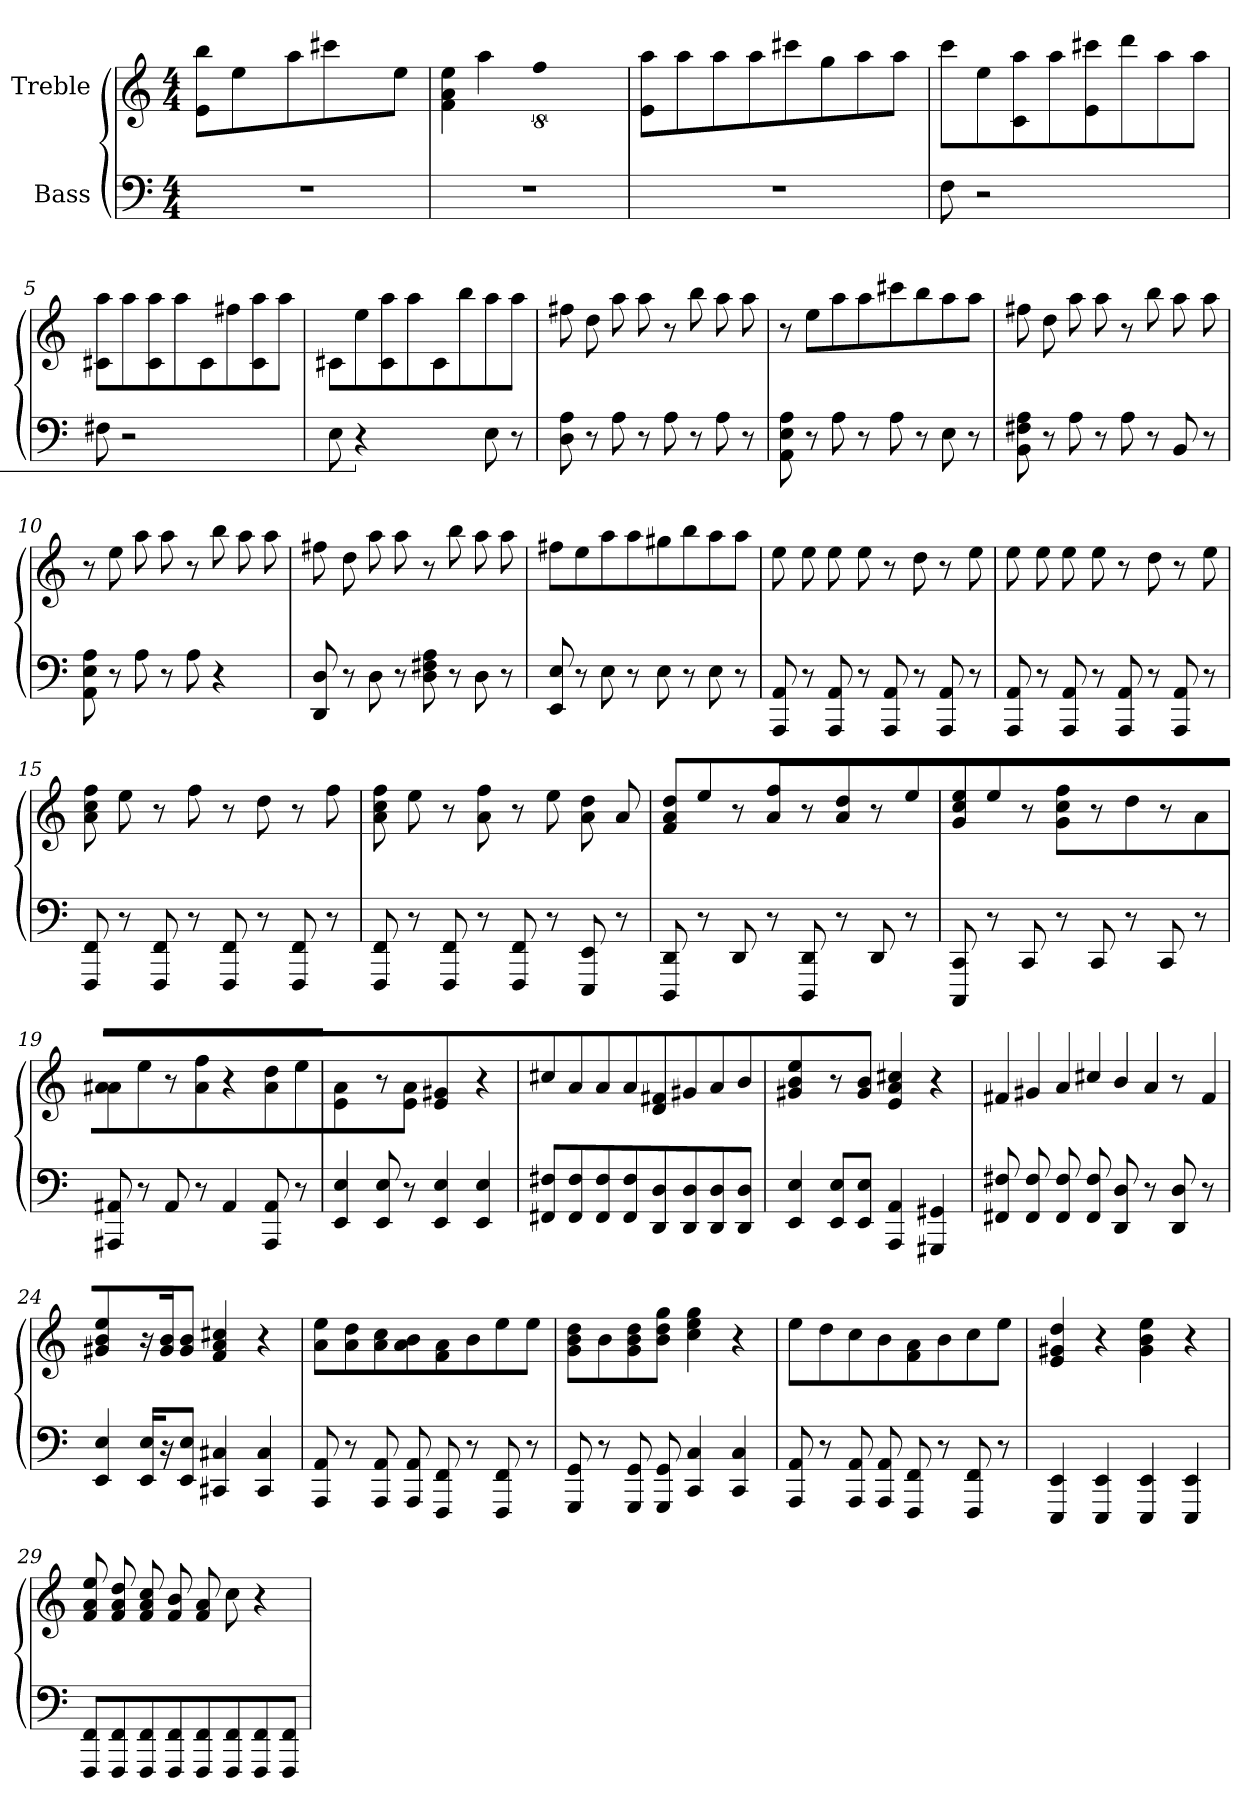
**kern	**kern
*part2	*part1
*staff2	*staff1
*I"Bass	*I"Treble
*clefF4	*clefG2
*k[]	*k[]
*M4/4	*M4/4
=1	=1
!LO:N:vis=2	!
1r	8e 8bbJ
.	4ee
.	8aaJ
!	!LO:N:vis=4
.	4.ccc#
.	8eeJ
=2	=2
!LO:N:vis=2	!
1r	8f 8a 8eeJ
.	4aa
!	!LO:N:vis=2
.	8%5ff
=3	=3
!LO:N:vis=2	!
1r	8e 8aaL
.	8aa
.	8aa
.	8aa
.	8ccc#
.	8gg
.	8aa
.	8aaJ
=4	=4
8FL	8cccL
!LO:N:vis=2	!
2..r	8ee
.	8c 8aa
.	8aa
.	8e 8ccc#
.	8ddd
.	8aa
.	8aaJ
=5	=5
8F#L	8c# 8aaL
!LO:N:vis=2	!
2..r	8aa
.	8c# 8aa
.	8aa
.	8c#
.	8ff#
.	8c# 8aa
.	8aaJ
=6	=6
8EL	8c#L
!LO:N:vis=2	!
8%5r	8ee
.	8c# 8aa
.	8aa
.	8c#
.	8bb
8EL	8aa
8r	8aaJ
=7	=7
8D 8AL	8ff#L
8r	8dd
8AL	8aa
8r	8aa
8AL	8r
8r	8bbL
8AL	8aa
8r	8aaJ
=8	=8
8AA 8E 8AL	8r
8r	8eeL
8AL	8aa
8r	8aa
8AL	8ccc#
8r	8bb
8EL	8aa
8r	8aaJ
=9	=9
8BB 8F# 8AL	8ff#L
8r	8dd
8AL	8aa
8r	8aa
8AL	8r
8r	8bbL
8BBL	8aa
8r	8aaJ
=10	=10
8AA 8E 8AL	8r
8r	8eeL
8AL	8aa
8r	8aa
8AL	8r
!LO:N:vis=4	!
4.r	8bbL
.	8aa
.	8aaJ
=11	=11
8DD 8DL	8ff#L
8r	8dd
8DL	8aa
8r	8aa
8D 8F# 8AL	8r
8r	8bbL
8DL	8aa
8r	8aaJ
=12	=12
8EE 8EL	8ff#L
8r	8ee
8EL	8aa
8r	8aa
8EL	8gg#
8r	8bb
8EL	8aa
8r	8aaJ
=13	=13
8AAA 8AAL	8eeL
8r	8ee
8AAA 8AAL	8ee
8r	8ee
8AAA 8AAL	8r
8r	8ddL
8AAA 8AAL	8r
8r	8eeJ
=14	=14
8AAA 8AAL	8eeL
8r	8ee
8AAA 8AAL	8ee
8r	8ee
8AAA 8AAL	8r
8r	8ddL
8AAA 8AAL	8r
8r	8eeJ
=15	=15
8FFF 8FFL	8a 8cc 8ffL
8r	8ee
8FFF 8FFL	8r
8r	8ffL
8FFF 8FFL	8r
8r	8ddL
8FFF 8FFL	8r
8r	8ffJ
=16	=16
8FFF 8FFL	8a 8cc 8ffL
8r	8ee
8FFF 8FFL	8r
8r	8a 8ffL
8FFF 8FFL	8r
8r	8eeL
8EEE 8EEL	8a 8dd
8r	8aJ
=17	=17
8DDD 8DDL	8f 8a 8ddL
8r	8ee
8DDL	8r
8r	8a 8ffL
8DDD 8DDL	8r
8r	8a 8ddL
8DDL	8r
8r	8eeJ
=18	=18
8CCC 8CCL	8g 8cc 8eeL
8r	8ee
8CCL	8r
8r	8g 8cc 8ffL
8CCL	8r
8r	8ddL
8CCL	8r
8r	8aJ
=19	=19
8AAA# 8AA#L	8a 8a#L
8r	8ee
8AA#L	8r
8r	8a# 8ffJ
4AA#	4r
8AAA# 8AA#L	8a# 8ddL
8r	8eeJ
=20	=20
4EE 4E	4e 4a
8EE 8EL	8r
8r	8e 8aJ
4EE 4E	4e 4g#
4EE 4E	4r
=21	=21
8FF# 8F#L	8cc#L
8FF# 8F#	8a
8FF# 8F#	8a
8FF# 8F#	8a
8DD 8D	8d 8f#
8DD 8D	8g#
8DD 8D	8a
8DD 8DJ	8bJ
=22	=22
4EE 4E	4g# 4b 4ee
8EE 8EL	8r
8EE 8EJ	8g# 8bJ
4AAA 4AA	4e 4a 4cc#
4GGG# 4GG#	4r
=23	=23
8FF# 8F#L	8f#L
8FF# 8F#	8g#
8FF# 8F#	8a
8FF# 8F#	8cc#
8DD 8D	8b
8r	8a
8DD 8DL	8r
8r	8f#J
=24	=24
4EE 4E	4g# 4b 4ee
16EE 16EL	16r
16r	16g# 16bJ
8EE 8EJ	8g# 8bJ
4CC# 4C#	4f 4a 4cc#
4CC# 4C#	4r
=25	=25
8AAA 8AAL	8a 8eeL
8r	8a 8dd
8AAA 8AAL	8a 8cc
8AAA 8AA	8a 8b
8FFF 8FF	8f 8a
8r	8b
8FFF 8FFL	8ee
8r	8eeJ
=26	=26
8GGG 8GGL	8g 8b 8ddL
8r	8b
8GGG 8GGL	8g 8b 8dd
8GGG 8GGJ	8b 8dd 8ggJ
4CC 4C	4cc 4ee 4gg
4CC 4C	4r
=27	=27
8AAA 8AAL	8eeL
8r	8dd
8AAA 8AAL	8cc
8AAA 8AA	8b
8FFF 8FF	8f 8a
8r	8b
8FFF 8FFL	8cc
8r	8eeJ
=28	=28
4EEE 4EE	4e 4g# 4dd
4EEE 4EE	4r
4EEE 4EE	4g# 4b 4ee
4EEE 4EE	4r
=29	=29
8FFF 8FFL	8f 8a 8eeL
8FFF 8FF	8f 8a 8dd
8FFF 8FF	8f 8a 8cc
8FFF 8FF	8f 8b
8FFF 8FF	8f 8a
8FFF 8FF	8cc
8FFF 8FF	4r
8FFF 8FFJ	.
=	=
*-	*-
